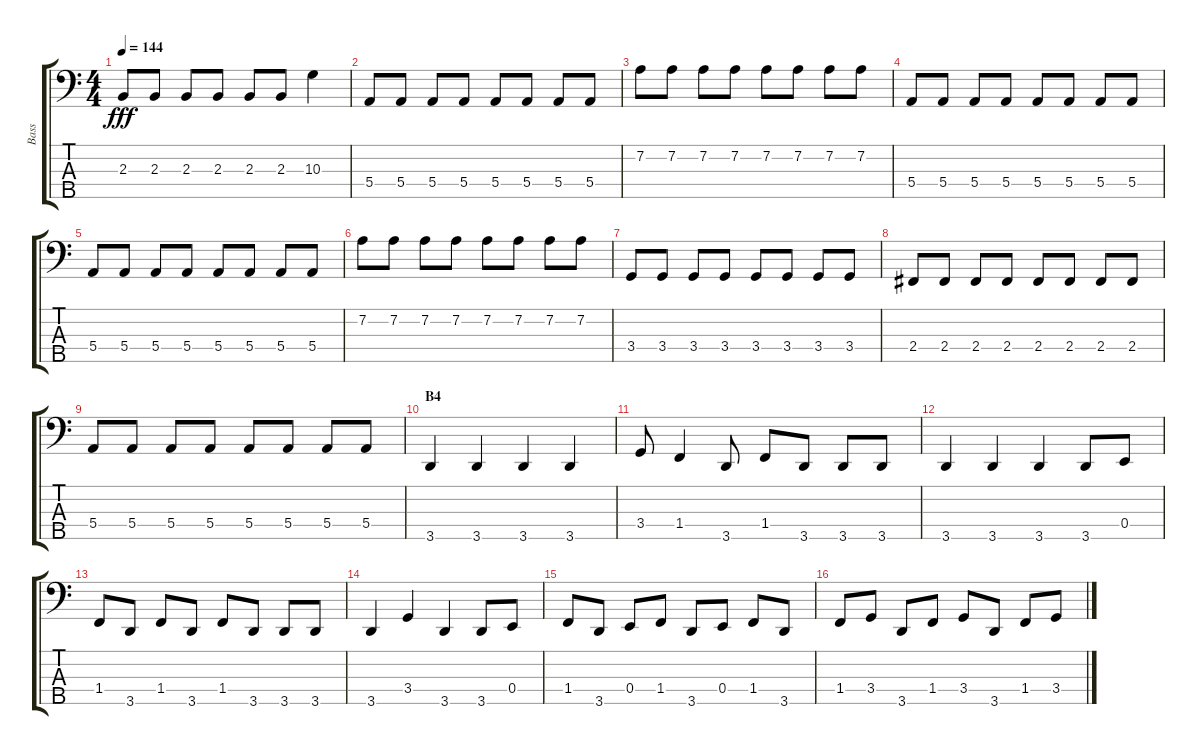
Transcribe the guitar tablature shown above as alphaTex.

\track ("Bass" "Bass") {instrument electricbassfinger}
\staff {score tabs}
\tuning (G2 D2 A1 E1 B0) {hide}
\ts (4 4)
\tempo 144
\clef f4
\ks c
2.3.8{dy fff} 2.3.8 2.3.8 2.3.8 2.3.8 2.3.8 10.3.4 |
5.4.8 5.4.8 5.4.8 5.4.8 5.4.8 5.4.8 5.4.8 5.4.8 |
7.2.8 7.2.8 7.2.8 7.2.8 7.2.8 7.2.8 7.2.8 7.2.8 |
5.4.8 5.4.8 5.4.8 5.4.8 5.4.8 5.4.8 5.4.8 5.4.8 |
5.4.8 5.4.8 5.4.8 5.4.8 5.4.8 5.4.8 5.4.8 5.4.8 |
7.2.8 7.2.8 7.2.8 7.2.8 7.2.8 7.2.8 7.2.8 7.2.8 |
3.4.8 3.4.8 3.4.8 3.4.8 3.4.8 3.4.8 3.4.8 3.4.8 |
2.4.8 2.4.8 2.4.8 2.4.8 2.4.8 2.4.8 2.4.8 2.4.8 |
5.4.8 5.4.8 5.4.8 5.4.8 5.4.8 5.4.8 5.4.8 5.4.8 |
\section ("" "B4")
3.5.4 3.5.4 3.5.4 3.5.4 |
3.4.8 1.4.4 3.5.8 1.4.8 3.5.8 3.5.8 3.5.8 |
3.5.4 3.5.4 3.5.4 3.5.8 0.4.8 |
1.4.8 3.5.8 1.4.8 3.5.8 1.4.8 3.5.8 3.5.8 3.5.8 |
3.5.4 3.4.4 3.5.4 3.5.8 0.4.8 |
1.4.8 3.5.8 0.4.8 1.4.8 3.5.8 0.4.8 1.4.8 3.5.8 |
1.4.8 3.4.8 3.5.8 1.4.8 3.4.8 3.5.8 1.4.8 3.4.8
